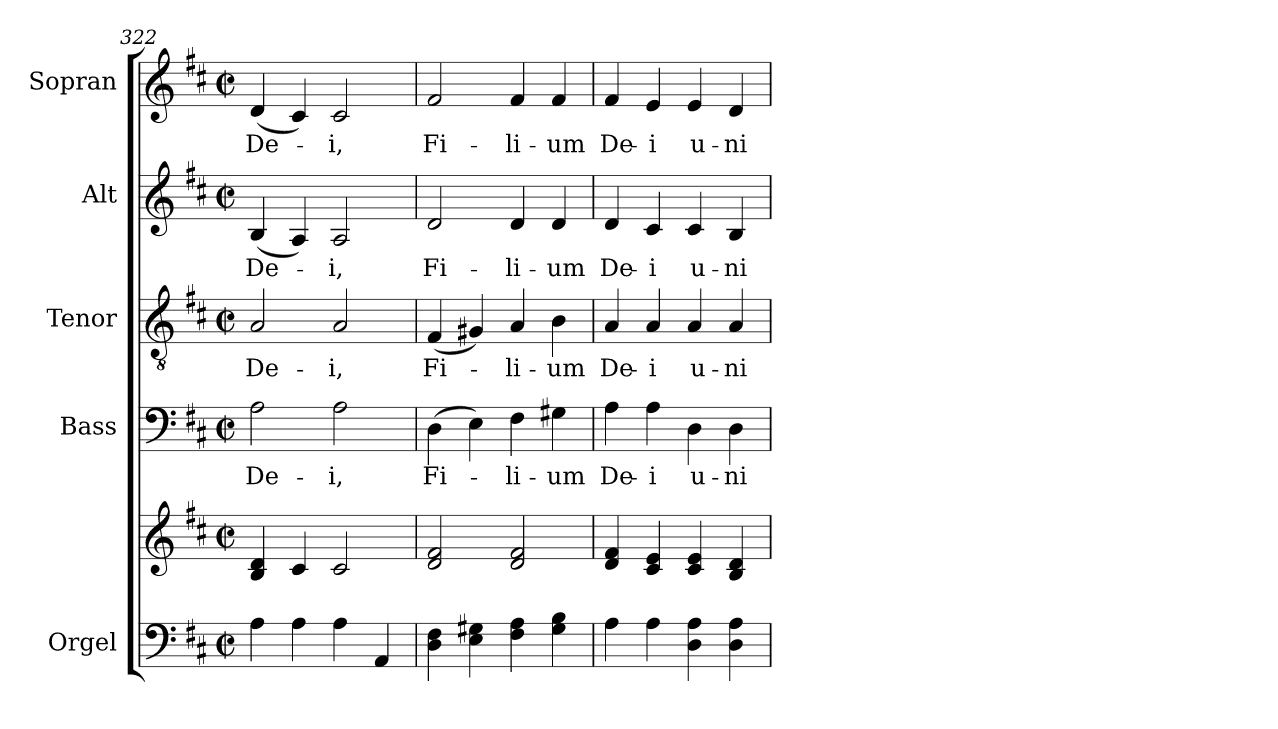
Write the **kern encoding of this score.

**kern	**kern	**kern	**text	**kern	**text	**kern	**text	**kern	**text
*part5	*part5	*part4	*part4	*part3	*part3	*part2	*part2	*part1	*part1
*staff6	*staff5	*staff4	*staff4	*staff3	*staff3	*staff2	*staff2	*staff1	*staff1
*I"Orgel	*	*I"Bass	*	*I"Tenor	*	*I"Alt	*	*I"Sopran	*
*I'Org.	*	*I'B.	*	*I'T.	*	*I'A.	*	*I'S.	*
!!LO:PB:g=z
*clefF4	*clefG2	*clefF4	*	*clefGv2	*	*clefG2	*	*clefG2	*
*k[f#c#]	*k[f#c#]	*k[f#c#]	*	*k[f#c#]	*	*k[f#c#]	*	*k[f#c#]	*
*D:	*D:	*D:	*	*D:	*	*D:	*	*D:	*
*M2/2	*M2/2	*M2/2	*	*M2/2	*	*M2/2	*	*M2/2	*
*met(c|)	*met(c|)	*met(c|)	*	*met(c|)	*	*met(c|)	*	*met(c|)	*
=322	=322	=322	=322	=322	=322	=322	=322	=322	=322
!	!	!	!LO:LY:b	!	!LO:LY:b	!	!LO:LY:b	!	!LO:LY:b
4A\	4B/ 4d/	2A\	De-	2A/	De-	(<4B/	De-	(<4d/	De-
4A\	4c#/	.	.	.	.	4A/)	.	4c#/)	.
!	!	!	!LO:LY:b	!	!LO:LY:b	!	!LO:LY:b	!	!LO:LY:b
4A\	2c#/	2A\	-i,	2A/	-i,	2A/	-i,	2c#/	-i,
4AA/	.	.	.	.	.	.	.	.	.
=323	=323	=323	=323	=323	=323	=323	=323	=323	=323
!	!	!	!LO:LY:b	!	!LO:LY:b	!	!LO:LY:b	!	!LO:LY:b
4D\ 4F#\	2d/ 2f#/	(>4D\	Fi-	(<4F#/	Fi-	2d/	Fi-	2f#/	Fi-
4E\ 4G#X\	.	4E\)	.	4G#X/)	.	.	.	.	.
!	!	!	!LO:LY:b	!	!LO:LY:b	!	!LO:LY:b	!	!LO:LY:b
4F#\ 4A\	2d/ 2f#/	4F#\	-li-	4A/	-li-	4d/	-li-	4f#/	-li-
!	!	!	!LO:LY:b	!	!LO:LY:b	!	!LO:LY:b	!	!LO:LY:b
4G#\ 4B\	.	4G#X\	-um	4B\	-um	4d/	-um	4f#/	-um
=324	=324	=324	=324	=324	=324	=324	=324	=324	=324
!	!	!	!LO:LY:b	!	!LO:LY:b	!	!LO:LY:b	!	!LO:LY:b
4A\	4d/ 4f#/	4A\	De-	4A/	De-	4d/	De-	4f#/	De-
!	!	!	!LO:LY:b	!	!LO:LY:b	!	!LO:LY:b	!	!LO:LY:b
4A\	4c#/ 4e/	4A\	-i	4A/	-i	4c#/	-i	4e/	-i
!	!	!	!LO:LY:b	!	!LO:LY:b	!	!LO:LY:b	!	!LO:LY:b
4D\ 4A\	4c#/ 4e/	4D\	u-	4A/	u-	4c#/	u-	4e/	u-
!	!	!	!LO:LY:b	!	!LO:LY:b	!	!LO:LY:b	!	!LO:LY:b
4D\ 4A\	4B/ 4d/	4D\	-ni-	4A/	-ni-	4B/	-ni-	4d/	-ni-
=	=	=	=	=	=	=	=	=	=
*-	*-	*-	*-	*-	*-	*-	*-	*-	*-
